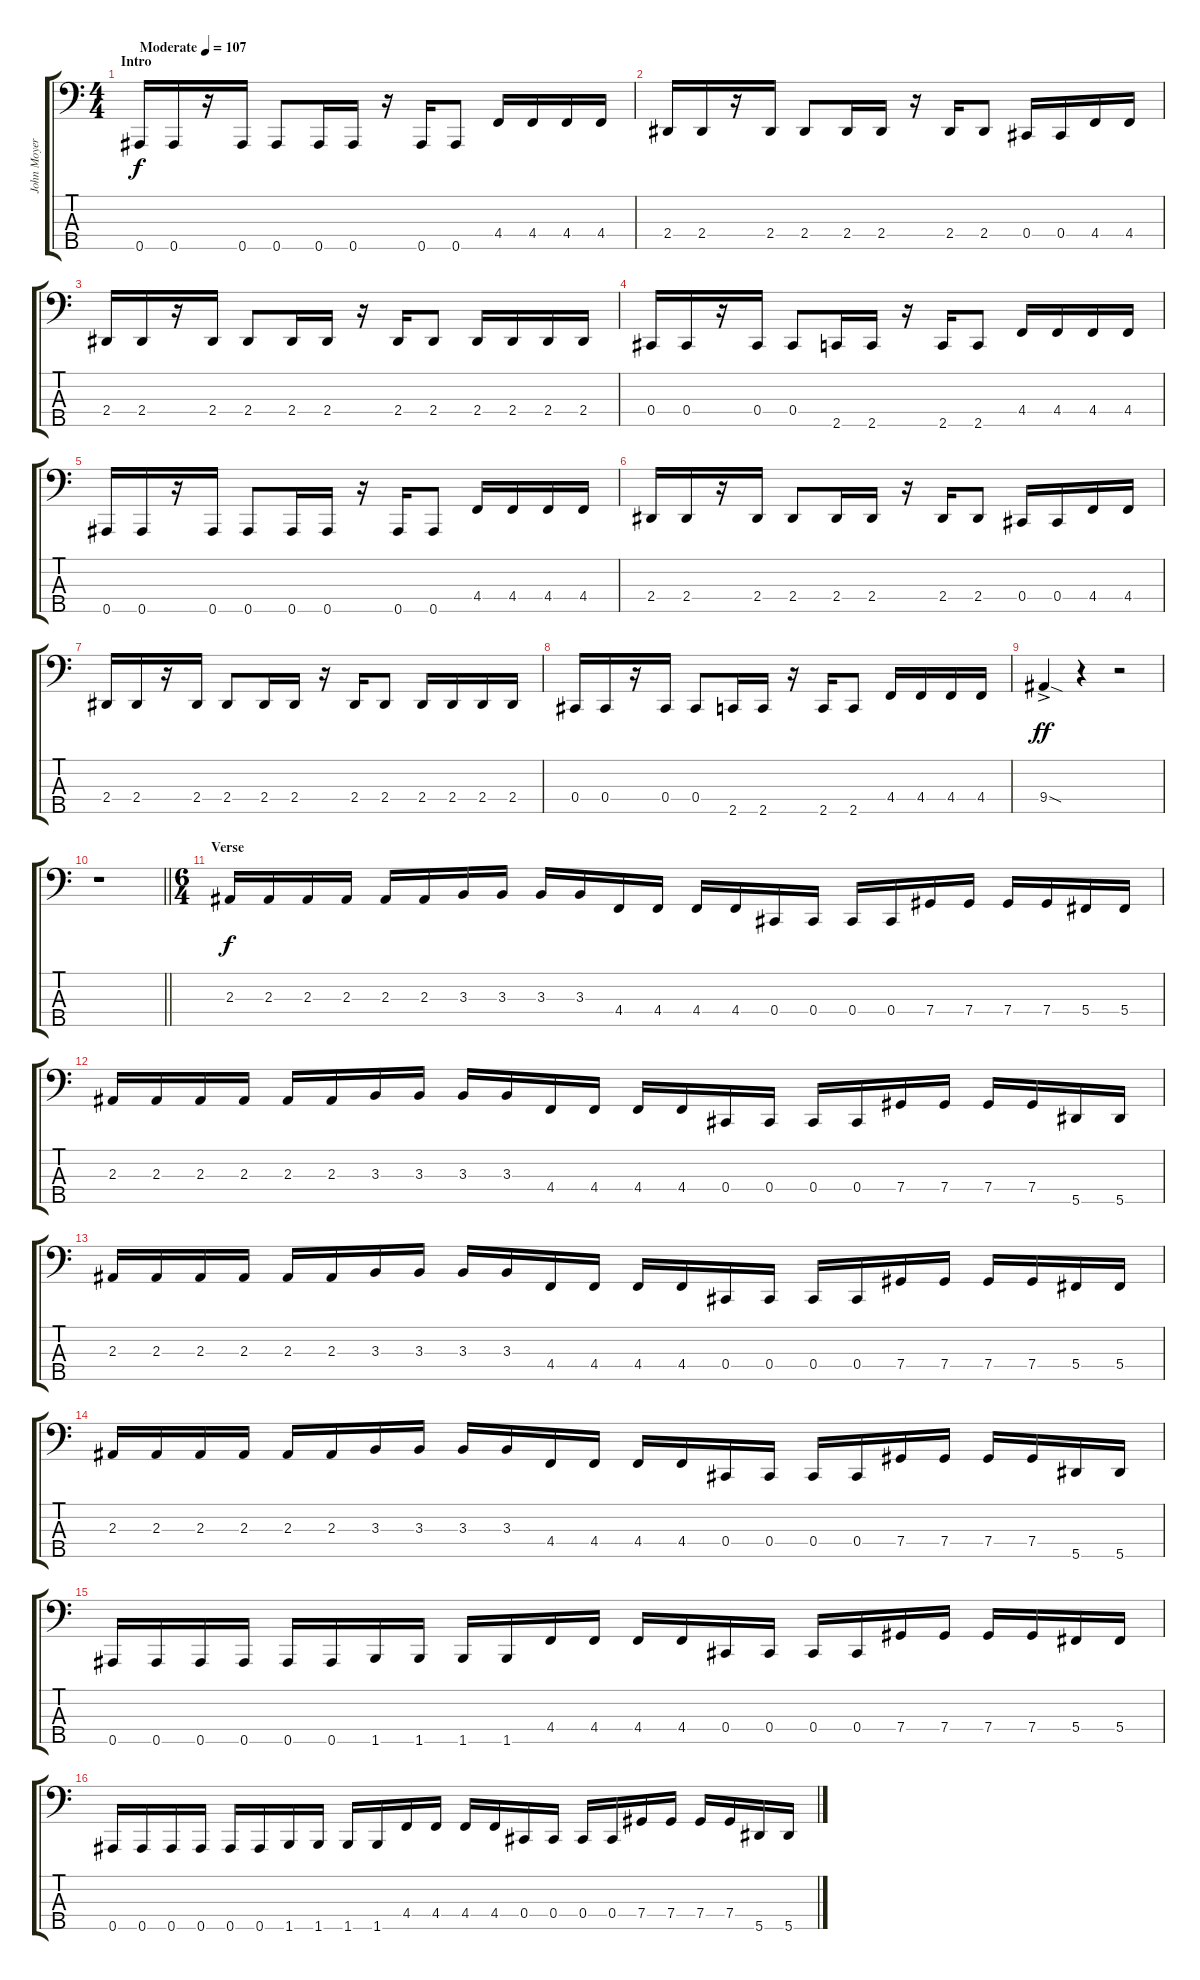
\track ("John Moyer" "John Moyer") {instrument electricbasspick}
\staff {score tabs}
\tuning (Gb2 Db2 Ab1 Db1 Bb0) {hide}
\ts (4 4)
\section ("" "Intro")
\tempo (107 "Moderate")
\clef f4
\ks c
0.5.16{dy f instrument electricbasspick} 0.5.16 r.16 0.5.16 0.5.8 0.5.16 0.5.16 r.16 0.5.16 0.5.8 4.4.16 4.4.16 4.4.16 4.4.16 |
2.4.16 2.4.16 r.16 2.4.16 2.4.8 2.4.16 2.4.16 r.16 2.4.16 2.4.8 0.4.16 0.4.16 4.4.16 4.4.16 |
2.4.16 2.4.16 r.16 2.4.16 2.4.8 2.4.16 2.4.16 r.16 2.4.16 2.4.8 2.4.16 2.4.16 2.4.16 2.4.16 |
0.4.16 0.4.16 r.16 0.4.16 0.4.8 2.5.16 2.5.16 r.16 2.5.16 2.5.8 4.4.16 4.4.16 4.4.16 4.4.16 |
0.5.16 0.5.16 r.16 0.5.16 0.5.8 0.5.16 0.5.16 r.16 0.5.16 0.5.8 4.4.16 4.4.16 4.4.16 4.4.16 |
2.4.16 2.4.16 r.16 2.4.16 2.4.8 2.4.16 2.4.16 r.16 2.4.16 2.4.8 0.4.16 0.4.16 4.4.16 4.4.16 |
2.4.16 2.4.16 r.16 2.4.16 2.4.8 2.4.16 2.4.16 r.16 2.4.16 2.4.8 2.4.16 2.4.16 2.4.16 2.4.16 |
0.4.16 0.4.16 r.16 0.4.16 0.4.8 2.5.16 2.5.16 r.16 2.5.16 2.5.8 4.4.16 4.4.16 4.4.16 4.4.16 |
9.4{sod ac}.4{dy ff} r.4 r.2 |
\barLineRight lightlight
r.1 |
\ts (6 4)
\section ("" "Verse")
2.3.16{dy f} 2.3.16 2.3.16 2.3.16 2.3.16 2.3.16 3.3.16 3.3.16 3.3.16 3.3.16 4.4.16 4.4.16 4.4.16 4.4.16 0.4.16 0.4.16 0.4.16 0.4.16 7.4.16 7.4.16 7.4.16 7.4.16 5.4.16 5.4.16 |
2.3.16 2.3.16 2.3.16 2.3.16 2.3.16 2.3.16 3.3.16 3.3.16 3.3.16 3.3.16 4.4.16 4.4.16 4.4.16 4.4.16 0.4.16 0.4.16 0.4.16 0.4.16 7.4.16 7.4.16 7.4.16 7.4.16 5.5.16 5.5.16 |
2.3.16 2.3.16 2.3.16 2.3.16 2.3.16 2.3.16 3.3.16 3.3.16 3.3.16 3.3.16 4.4.16 4.4.16 4.4.16 4.4.16 0.4.16 0.4.16 0.4.16 0.4.16 7.4.16 7.4.16 7.4.16 7.4.16 5.4.16 5.4.16 |
2.3.16 2.3.16 2.3.16 2.3.16 2.3.16 2.3.16 3.3.16 3.3.16 3.3.16 3.3.16 4.4.16 4.4.16 4.4.16 4.4.16 0.4.16 0.4.16 0.4.16 0.4.16 7.4.16 7.4.16 7.4.16 7.4.16 5.5.16 5.5.16 |
0.5.16 0.5.16 0.5.16 0.5.16 0.5.16 0.5.16 1.5.16 1.5.16 1.5.16 1.5.16 4.4.16 4.4.16 4.4.16 4.4.16 0.4.16 0.4.16 0.4.16 0.4.16 7.4.16 7.4.16 7.4.16 7.4.16 5.4.16 5.4.16 |
0.5.16 0.5.16 0.5.16 0.5.16 0.5.16 0.5.16 1.5.16 1.5.16 1.5.16 1.5.16 4.4.16 4.4.16 4.4.16 4.4.16 0.4.16 0.4.16 0.4.16 0.4.16 7.4.16 7.4.16 7.4.16 7.4.16 5.5.16 5.5.16
